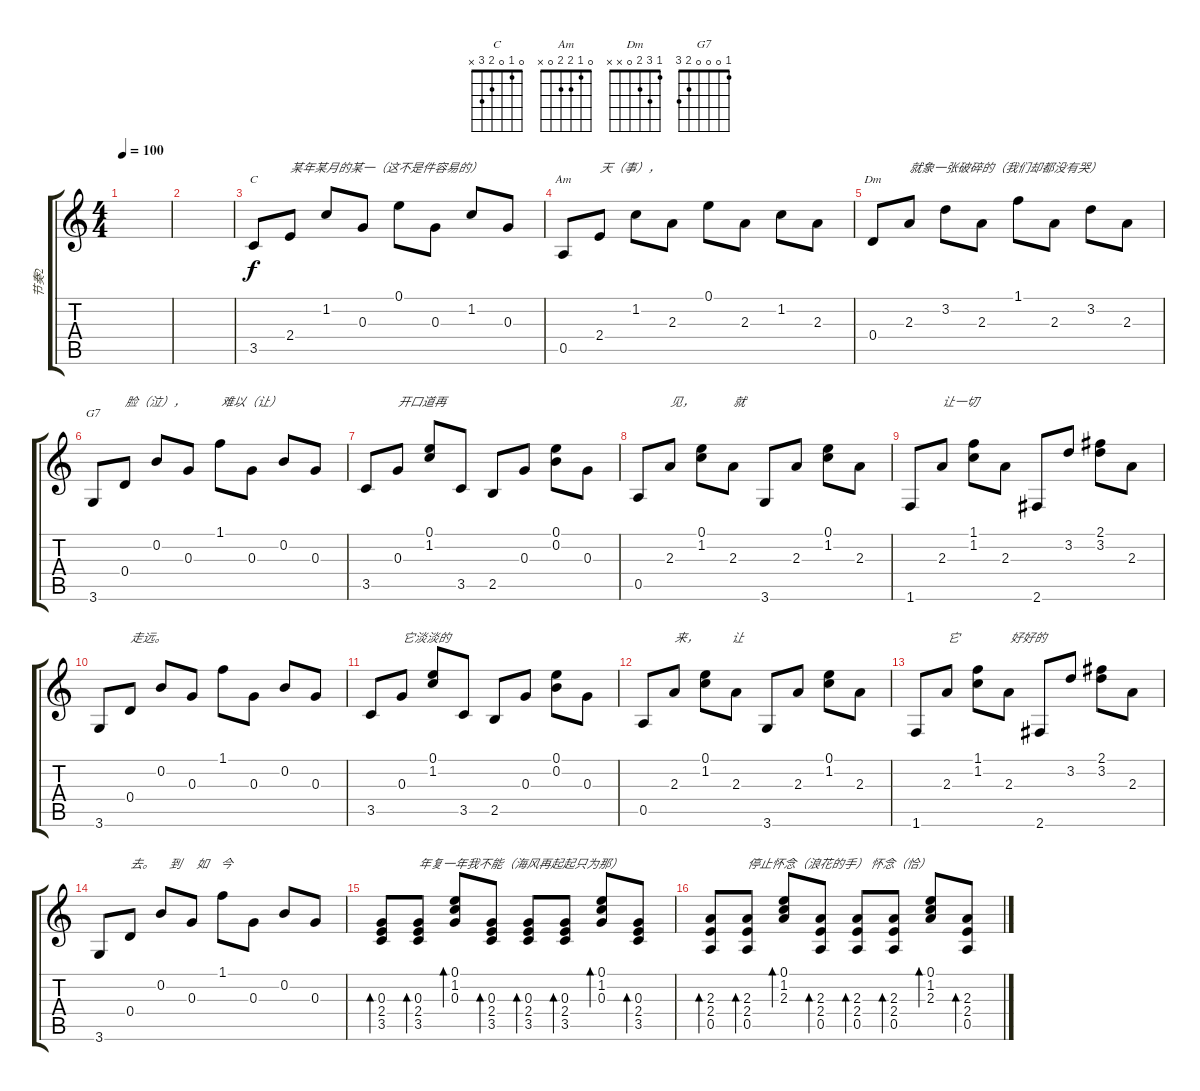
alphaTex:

\track ("节奏2" "节奏2") {instrument electricguitarclean}
\staff {score tabs}
\tuning (E4 B3 G3 D3 A2 E2) {hide}
\chord ("C" 0 1 0 2 3 x)
\chord ("Am" 0 1 2 2 0 x)
\chord ("Dm" 1 3 2 0 x x)
\chord ("G7" 1 0 0 0 2 3)
\ts (4 4)
\tempo 100
\clef g2
\ks c
|
|
3.5.8{ch "C"} 2.4.8{txt "某年某月的某一（这不是件容易的）"} 1.2.8 0.3.8 0.1.8 0.3.8 1.2.8 0.3.8 |
0.5.8{ch "Am"} 2.4.8{txt "天（事），"} 1.2.8 2.3.8 0.1.8 2.3.8 1.2.8 2.3.8 |
0.4.8{ch "Dm"} 2.3.8{txt "就象一张破碎的（我们却都没有哭）"} 3.2.8 2.3.8 1.1.8 2.3.8 3.2.8 2.3.8 |
3.6.8{ch "G7"} 0.4.8{txt "脸（泣），            难以（让）"} 0.2.8 0.3.8 1.1.8 0.3.8 0.2.8 0.3.8 |
3.5.8 0.3.8{txt "开口道再"} (0.1 1.2).8 3.5.8 2.5.8 0.3.8 (0.1 0.2).8 0.3.8 |
0.5.8 2.3.8{txt "见，             就"} (0.1 1.2).8 2.3.8 3.6.8 2.3.8 (0.1 1.2).8 2.3.8 |
1.6.8 2.3.8{txt "让一切"} (1.1 1.2).8 2.3.8 2.6.8 3.2.8 (2.1 3.2).8 2.3.8 |
3.6.8 0.4.8{txt "走远。"} 0.2.8 0.3.8 1.1.8 0.3.8 0.2.8 0.3.8 |
3.5.8 0.3.8{txt "它淡淡的"} (0.1 1.2).8 3.5.8 2.5.8 0.3.8 (0.1 0.2).8 0.3.8 |
0.5.8 2.3.8{txt "来，           让"} (0.1 1.2).8 2.3.8 3.6.8 2.3.8 (0.1 1.2).8 2.3.8 |
1.6.8 2.3.8{txt "它                 好好的"} (1.1 1.2).8 2.3.8 2.6.8 3.2.8 (2.1 3.2).8 2.3.8 |
3.6.8 0.4.8{txt "去。     到     如    今"} 0.2.8 0.3.8 1.1.8 0.3.8 0.2.8 0.3.8 |
(0.3 2.4 3.5).8{bd 60} (0.3 2.4 3.5).8{bd 60 txt "年复一年我不能（海风再起起只为那）"} (0.1 1.2 0.3).8{bd 60} (0.3 2.4 3.5).8{bd 60} (0.3 2.4 3.5).8{bd 60} (0.3 2.4 3.5).8{bd 60} (0.1 1.2 0.3).8{bd 60} (0.3 2.4 3.5).8{bd 60} |
(2.3 2.4 0.5).8{bd 60} (2.3 2.4 0.5).8{bd 60 txt "停止怀念（浪花的手） 怀念（恰）"} (0.1 1.2 2.3).8{bd 60} (2.3 2.4 0.5).8{bd 60} (2.3 2.4 0.5).8{bd 60} (2.3 2.4 0.5).8{bd 60} (0.1 1.2 2.3).8{bd 60} (2.3 2.4 0.5).8{bd 60}
